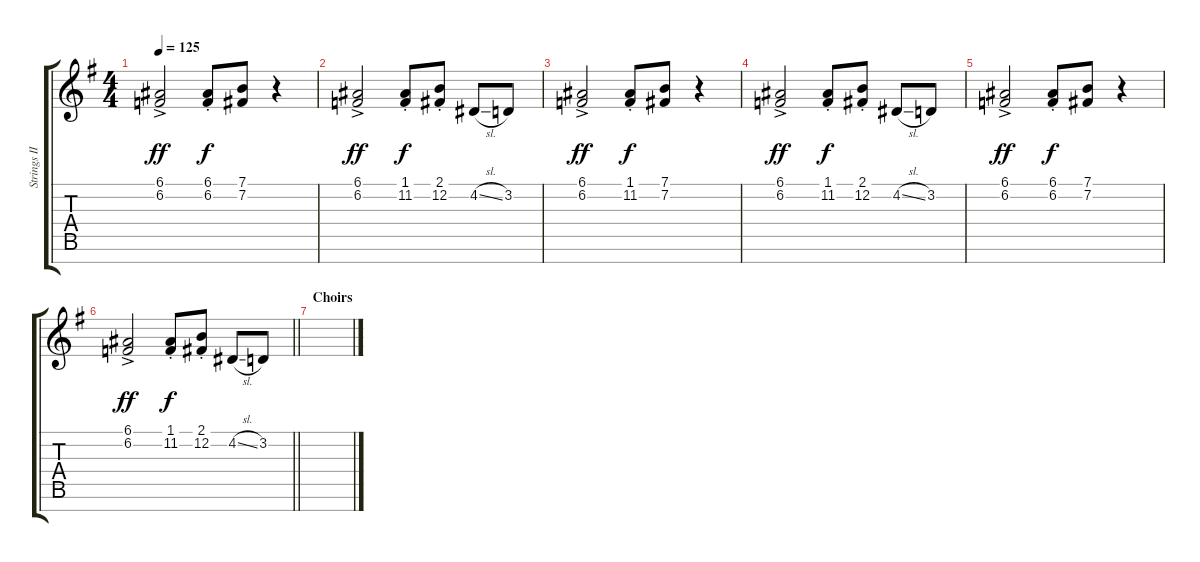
\track ("Strings II" "Strings II") {instrument stringensemble1}
\staff {score tabs}
\tuning (E4 B3 G3 D3 A2 E2 B1) {hide}
\ts (4 4)
\tempo 125
\clef g2
\ks g
(6.1{ac} 6.2{ac}).2{dy ff} (6.1{st} 6.2).8{dy f} (7.1 7.2).8 r.4 |
(6.1{ac} 6.2{ac}).2{dy ff} (1.1{st} 11.2).8{dy f} (2.1{st} 12.2).8 4.2{sl}.8 3.2.8 |
(6.1{ac} 6.2{ac}).2{dy ff} (1.1 11.2{st}).8{dy f} (7.1 7.2).8 r.4 |
(6.1{ac} 6.2{ac}).2{dy ff} (1.1{st} 11.2{st}).8{dy f} (2.1{st} 12.2{st}).8 4.2{sl}.8 3.2.8 |
(6.1{ac} 6.2{ac}).2{dy ff} (6.1{st} 6.2).8{dy f} (7.1 7.2).8 r.4 |
\barLineRight lightlight
(6.1{ac} 6.2{ac}).2{dy ff} (1.1{st} 11.2).8{dy f} (2.1{st} 12.2).8 4.2{sl}.8 3.2.8 |
\section ("" "Choirs")
